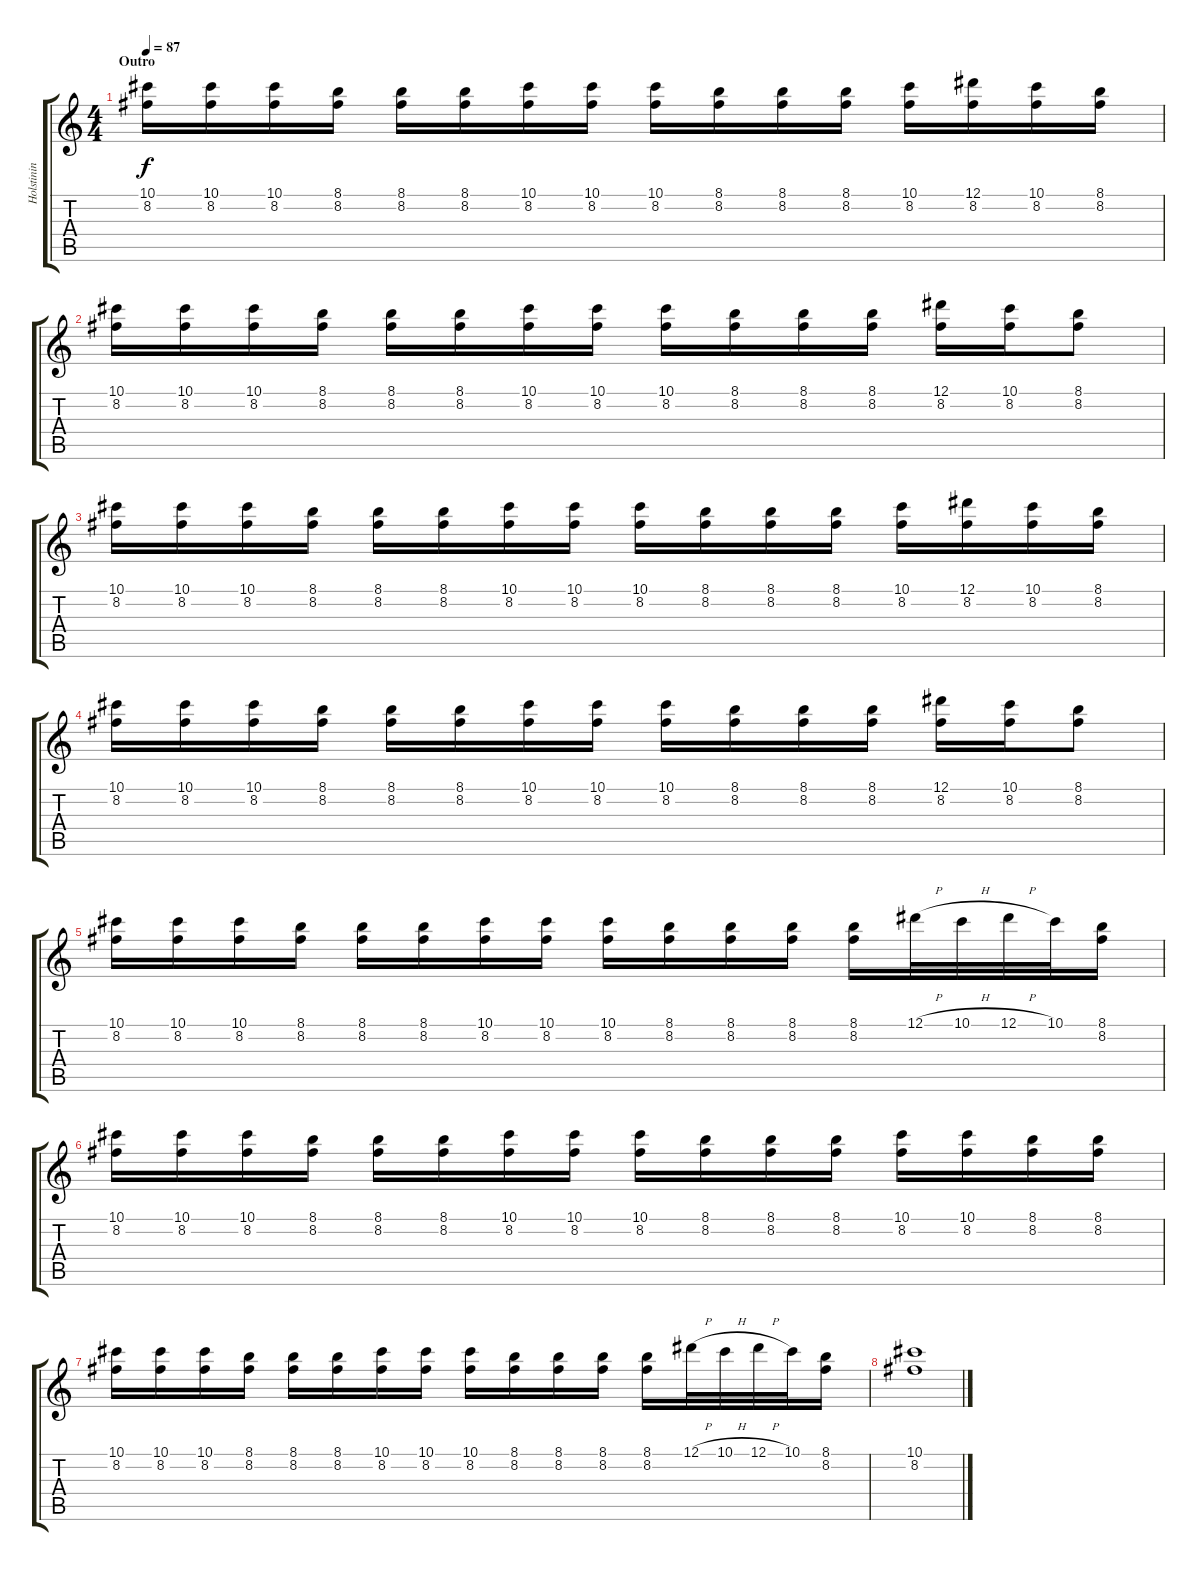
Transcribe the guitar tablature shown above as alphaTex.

\track ("Holstinin" "Holstinin") {instrument distortionguitar}
\staff {score tabs}
\tuning (Eb4 Bb3 Gb3 Db3 Ab2 Eb2) {hide}
\ts (4 4)
\section ("" "Outro")
\tempo 87
\clef g2
\ks c
(10.1 8.2).16{dy f volume 8 instrument acousticguitarnylon} (10.1 8.2).16 (10.1 8.2).16 (8.1 8.2).16 (8.1 8.2).16 (8.1 8.2).16 (10.1 8.2).16 (10.1 8.2).16 (10.1 8.2).16 (8.1 8.2).16 (8.1 8.2).16 (8.1 8.2).16 (10.1 8.2).16 (12.1 8.2).16 (10.1 8.2).16 (8.1 8.2).16 |
(10.1 8.2).16 (10.1 8.2).16 (10.1 8.2).16 (8.1 8.2).16 (8.1 8.2).16 (8.1 8.2).16 (10.1 8.2).16 (10.1 8.2).16 (10.1 8.2).16 (8.1 8.2).16 (8.1 8.2).16 (8.1 8.2).16 (12.1 8.2).16 (10.1 8.2).16 (8.1 8.2).8 |
(10.1 8.2).16 (10.1 8.2).16 (10.1 8.2).16 (8.1 8.2).16 (8.1 8.2).16 (8.1 8.2).16 (10.1 8.2).16 (10.1 8.2).16 (10.1 8.2).16 (8.1 8.2).16 (8.1 8.2).16 (8.1 8.2).16 (10.1 8.2).16 (12.1 8.2).16 (10.1 8.2).16 (8.1 8.2).16 |
(10.1 8.2).16 (10.1 8.2).16 (10.1 8.2).16 (8.1 8.2).16 (8.1 8.2).16 (8.1 8.2).16 (10.1 8.2).16 (10.1 8.2).16 (10.1 8.2).16 (8.1 8.2).16 (8.1 8.2).16 (8.1 8.2).16 (12.1 8.2).16 (10.1 8.2).16 (8.1 8.2).8 |
(10.1 8.2).16 (10.1 8.2).16 (10.1 8.2).16 (8.1 8.2).16 (8.1 8.2).16 (8.1 8.2).16 (10.1 8.2).16 (10.1 8.2).16 (10.1 8.2).16 (8.1 8.2).16 (8.1 8.2).16 (8.1 8.2).16 (8.1 8.2).16 12.1{h}.32 10.1{h}.32 12.1{h}.32 10.1.32 (8.1 8.2).16 |
(10.1 8.2).16 (10.1 8.2).16 (10.1 8.2).16 (8.1 8.2).16 (8.1 8.2).16 (8.1 8.2).16 (10.1 8.2).16 (10.1 8.2).16 (10.1 8.2).16 (8.1 8.2).16 (8.1 8.2).16 (8.1 8.2).16 (10.1 8.2).16 (10.1 8.2).16 (8.1 8.2).16 (8.1 8.2).16 |
(10.1 8.2).16 (10.1 8.2).16 (10.1 8.2).16 (8.1 8.2).16 (8.1 8.2).16 (8.1 8.2).16 (10.1 8.2).16 (10.1 8.2).16 (10.1 8.2).16 (8.1 8.2).16 (8.1 8.2).16 (8.1 8.2).16 (8.1 8.2).16 12.1{h}.32 10.1{h}.32 12.1{h}.32 10.1.32 (8.1 8.2).16 |
(10.1 8.2).1
